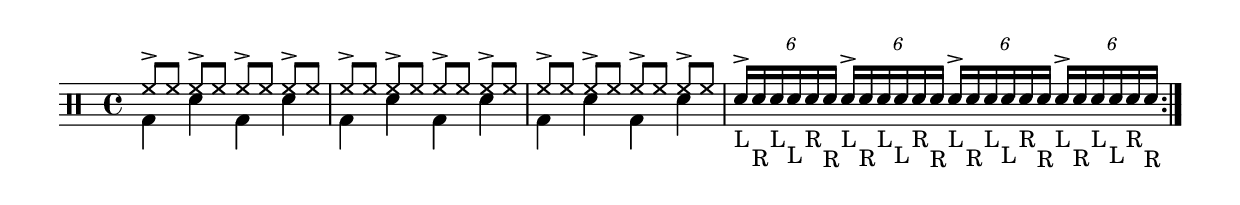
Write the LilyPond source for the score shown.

%%%%%%%%%%%%%%%%%%%%%%%%%%%%%%%%%%%%%%%%%%%%%%%%%%%%%%%%%%%%%%%%%%%%%%%%%%%%%%%%
%% Lilypond Template für DrumTab2LilypondConverter
%%%%%%%%%%%%%%%%%%%%%%%%%%%%%%%%%%%%%%%%%%%%%%%%%%%%%%%%%%%%%%%%%%%%%%%%%%%%%%%%
\version "2.11.48"
\include "deutsch.ly"
#(set-default-paper-size "a4")

%%%%%%%%%%%%%%%%%%%%%%%%%%%%%%%%%%%%%%%%%%%%%%%%%%%%%%%%%%%%%%%%%%%%%%%%%%%%%%%%
% Makros
%%%%%%%%%%%%%%%%%%%%%%%%%%%%%%%%%%%%%%%%%%%%%%%%%%%%%%%%%%%%%%%%%%%%%%%%%%%%%%%%

%-------------------------------------------------------------------------------
% myMark
%-------------------------------------------------------------------------------
myMark 		= #(define-music-function (parser location markp) (string?)
				#{
  				\once \override Score . RehearsalMark #'self-alignment-X = #left 
  				\mark \markup { \normalsize \bold $markp }
				#}
			)
			
%-------------------------------------------------------------------------------
% AdLib Schrägstrich /
%-------------------------------------------------------------------------------
adlib 		= {
  \once \override Rest #'stencil =#ly:percent-repeat-item-interface::beat-slash
  \once \override Rest #'thickness = #'0.48
  \once \override Rest #'slope = #'1.7
  \once \override Rest #'staff-position = #0
  r4
}

%-------------------------------------------------------------------------------
% Flams 
%-------------------------------------------------------------------------------
flamhh 		= { \drummode { \acciaccatura {hh8} } }
flamhho 	= { \drummode { \acciaccatura {hh8} } }
flamcymc 	= { \drummode { \acciaccatura {cymc8} } }
flamcymr 	= { \drummode { \acciaccatura {cymr8} } }
flamsn 		= { \drummode { \acciaccatura {sn8} } }
flambd 		= { \drummode { \acciaccatura {bd8} } }
flamtommh 	= { \drummode { \acciaccatura {tommh8} } }
flamtomml 	= { \drummode { \acciaccatura {tomml8} } }
flamtoml 	= { \drummode { \acciaccatura {toml8} } }
flamtomfl 	= { \drummode { \acciaccatura {tomfl8} } }

%-------------------------------------------------------------------------------
% Drags
%-------------------------------------------------------------------------------
draghho 	= { \drummode { \acciaccatura {hh16[hh]} } }
draghh 		= { \drummode { \acciaccatura {hh16[hh]} } }
dragcymr 	= { \drummode { \acciaccatura {cymr16[cymr]} } }
dragcymc 	= { \drummode { \acciaccatura {cymc16[cymc]} } }
dragsn 		= { \drummode { \acciaccatura {sn16[sn]} } }
dragbd 		= { \drummode { \acciaccatura {bd16[bd]} } }
dragtommh 	= { \drummode { \acciaccatura {tommh16[tommh]} } }
dragtomml 	= { \drummode { \acciaccatura {tomml16[tomml]} } }
dragtoml 	= { \drummode { \acciaccatura {toml16[toml]} } }
dragtomfh 	= { \drummode { \acciaccatura {tomfh16[tomfh]} } }

%-------------------------------------------------------------------------------
% Comp
%-------------------------------------------------------------------------------
comp = #(define-music-function (parser location x) ( integer?)
    #{
    \override Rest #'stencil = #ly:percent-repeat-item-interface::beat-slash
    \override Rest #'thickness = #'0.48
    \override Rest #'slope = #'1.7
         
    \repeat unfold $x { r4 }
         
    \revert Rest #'stencil
    #})


\paper{
	% 1. Zeile nicht eingerückt
	indent = #0
	
	head-separation = #0.1 % deaflault 4.0
	page-top-space = #0.1 % default 6.83
	
	%#(set-global-staff-size 10)
	%between-system-padding = #0.1
	%between-system-space = #0.1
	%ragged-last-bottom = ##f
	%ragged-bottom = ##f
	%ragged-right = ##t
	%annotate-spacing = ##t

	% Seitennummer drucken
	print-page-number = false
	
	% Header
	oddHeaderMarkup = \markup \fill-line {" "}
	evenHeaderMarkup = \markup \fill-line {" "}

	% Footer
	oddFooterMarkup = \markup { \fill-line { " " } } 

	evenFooterMarkup = \markup { \fill-line { " " } }
	
	#(define page-breaking ly:page-turn-breaking)
	%#(define page-breaking ly:minimal-breaking)
}

\layout {
	\context {
		\Score
		\remove "Bar_number_engraver"
	}
}

\score {
	\context DrumStaff\with{
		\consists "Parenthesis_engraver"
	}
	<<
	\context DrumVoice = "1" {s1*1}
	\context DrumVoice = "2" {s1*1}
	\drummode 
	{ 
		\override Staff.TimeSignature # 'style = #'()

%-------------------------------------------------------------------------------
% Beginn des generierte Teil
%-------------------------------------------------------------------------------
%\tempo 4 = 1
\numericTimeSignature
\time 4/4
\repeat volta 2 {
<<
  {
  	hh8-> [hh8] hh8-> [hh8] hh8-> [hh8] hh8-> [hh8] 
  }
  \\
  { bd4 sn4 bd4 sn4 }
>>
<<
  {
  	hh8-> [hh8] hh8-> [hh8] hh8-> [hh8] hh8-> [hh8] 
  }
  \\
  { bd4 sn4 bd4 sn4 }
>>
<<
  {
  	hh8-> [hh8] hh8-> [hh8] hh8-> [hh8] hh8-> [hh8] 
  }
  \\
  { bd4 sn4 bd4 sn4 }
>>
<<
  { 	
	\tuplet 6/4 {sn16_"L"-> sn16_"R" sn16_"L" sn16_"L" sn16_"R" sn16_"R" }   
	\tuplet 6/4 {sn16_"L"-> sn16_"R" sn16_"L" sn16_"L" sn16_"R" sn16_"R" }   
	\tuplet 6/4 {sn16_"L"-> sn16_"R" sn16_"L" sn16_"L" sn16_"R" sn16_"R" }   
	\tuplet 6/4 {sn16_"L"-> sn16_"R" sn16_"L" sn16_"L" sn16_"R" sn16_"R" }   
  } 
\\
{ s1 }
>>
}
%-------------------------------------------------------------------------------
% Ende des generierten Teils
%-------------------------------------------------------------------------------
	}
	>>
}

%-------------------------------------------------------------------------------
% Ggf. Text
%-------------------------------------------------------------------------------

